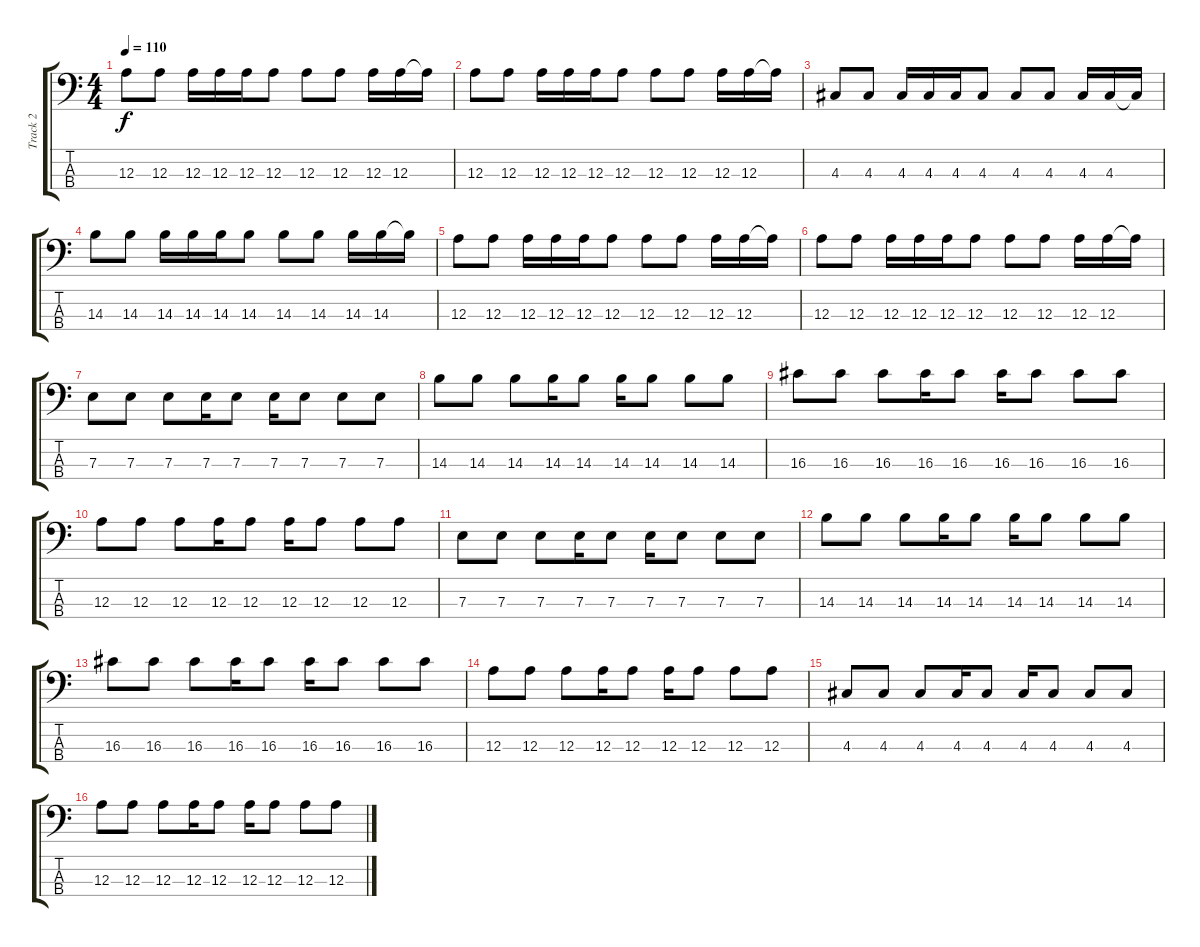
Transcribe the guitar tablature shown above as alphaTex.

\track ("Track 2" "Track 2") {instrument acousticguitarnylon}
\staff {score tabs}
\tuning (G2 D2 A1 E1) {hide}
\ts (4 4)
\tempo 110
\clef f4
\ks c
12.3.8{dy f} 12.3.8 12.3.16 12.3.16 12.3.16 12.3.8 12.3.8 12.3.8 12.3.16 12.3.16 12.3{t}.16 |
12.3.8 12.3.8 12.3.16 12.3.16 12.3.16 12.3.8 12.3.8 12.3.8 12.3.16 12.3.16 12.3{t}.16 |
4.3.8 4.3.8 4.3.16 4.3.16 4.3.16 4.3.8 4.3.8 4.3.8 4.3.16 4.3.16 4.3{t}.16 |
14.3.8 14.3.8 14.3.16 14.3.16 14.3.16 14.3.8 14.3.8 14.3.8 14.3.16 14.3.16 14.3{t}.16 |
12.3.8 12.3.8 12.3.16 12.3.16 12.3.16 12.3.8 12.3.8 12.3.8 12.3.16 12.3.16 12.3{t}.16 |
12.3.8 12.3.8 12.3.16 12.3.16 12.3.16 12.3.8 12.3.8 12.3.8 12.3.16 12.3.16 12.3{t}.16 |
7.3.8 7.3.8 7.3.8 7.3.16 7.3.8 7.3.16 7.3.8 7.3.8 7.3.8 |
14.3.8 14.3.8 14.3.8 14.3.16 14.3.8 14.3.16 14.3.8 14.3.8 14.3.8 |
16.3.8 16.3.8 16.3.8 16.3.16 16.3.8 16.3.16 16.3.8 16.3.8 16.3.8 |
12.3.8 12.3.8 12.3.8 12.3.16 12.3.8 12.3.16 12.3.8 12.3.8 12.3.8 |
7.3.8 7.3.8 7.3.8 7.3.16 7.3.8 7.3.16 7.3.8 7.3.8 7.3.8 |
14.3.8 14.3.8 14.3.8 14.3.16 14.3.8 14.3.16 14.3.8 14.3.8 14.3.8 |
16.3.8 16.3.8 16.3.8 16.3.16 16.3.8 16.3.16 16.3.8 16.3.8 16.3.8 |
12.3.8 12.3.8 12.3.8 12.3.16 12.3.8 12.3.16 12.3.8 12.3.8 12.3.8 |
4.3.8 4.3.8 4.3.8 4.3.16 4.3.8 4.3.16 4.3.8 4.3.8 4.3.8 |
12.3.8 12.3.8 12.3.8 12.3.16 12.3.8 12.3.16 12.3.8 12.3.8 12.3.8
